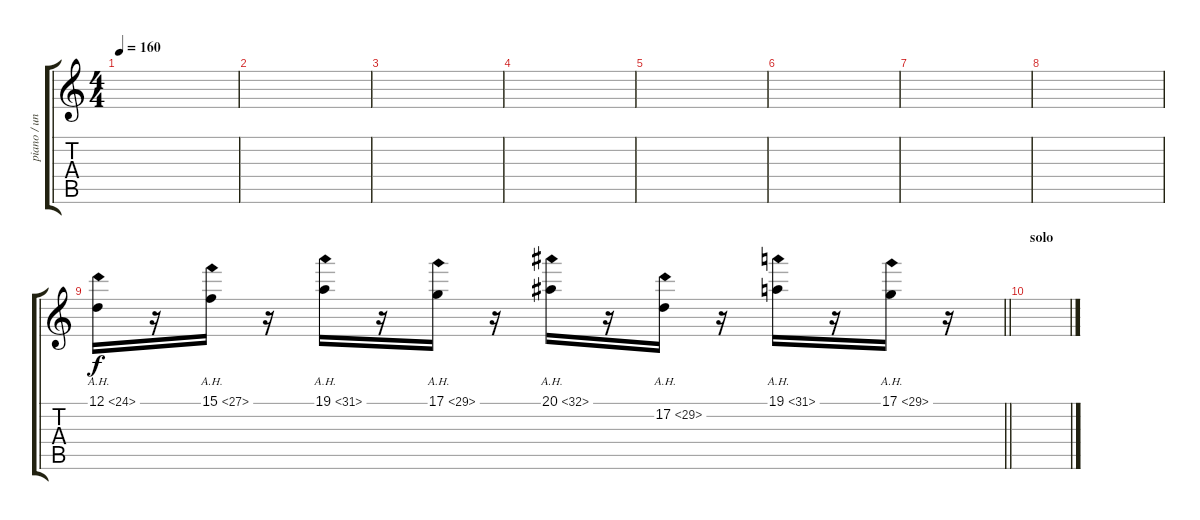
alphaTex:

\track ("piano / unison" "piano / un") {instrument brightacousticpiano}
\staff {score tabs}
\tuning (D4 A3 F3 C3 G2 C2) {hide}
\ts (4 4)
\tempo 160
\clef g2
\ks c
|
|
|
|
|
|
|
|
\barLineRight lightlight
12.1{ah 12}.16{dy f} r.16 15.1{ah 12}.16 r.16 19.1{ah 12}.16 r.16 17.1{ah 12}.16 r.16 20.1{ah 12}.16 r.16 17.2{ah 12}.16 r.16 19.1{ah 12}.16 r.16 17.1{ah 12}.16 r.16 |
\section ("" "solo")
